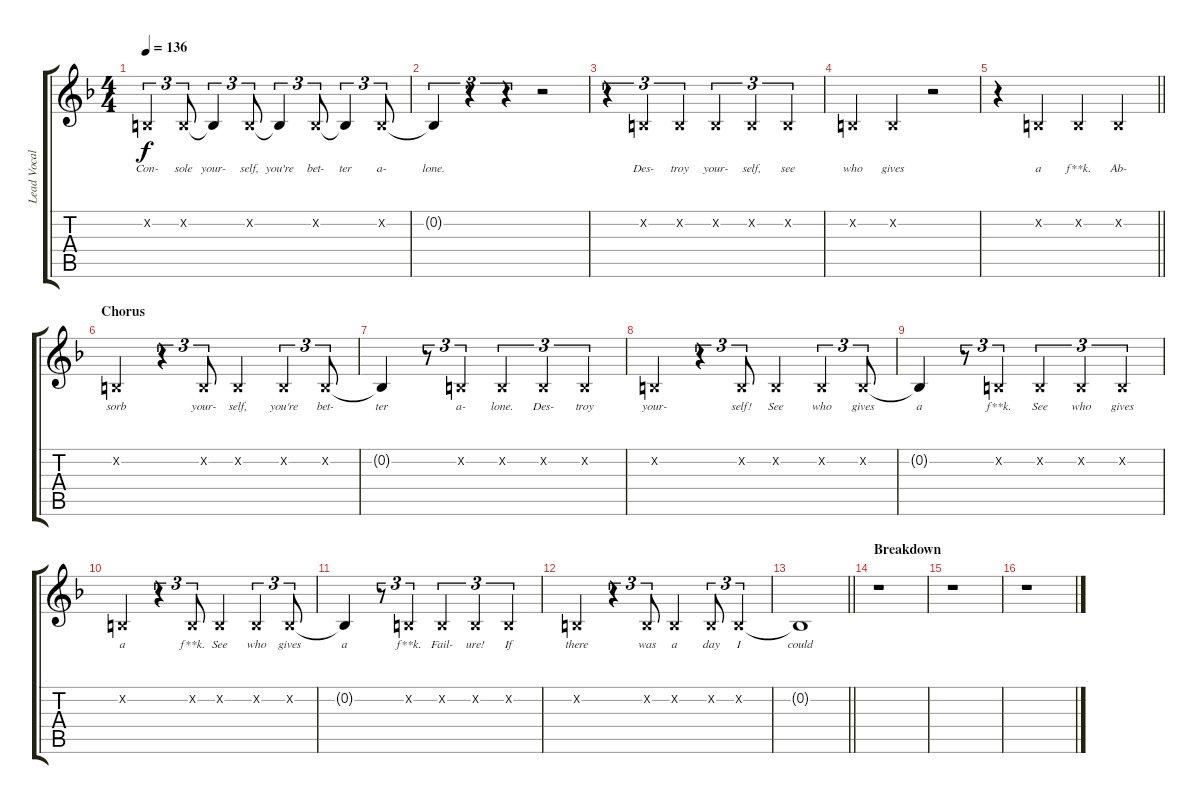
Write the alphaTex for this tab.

\track ("Lead Vocals" "Lead Vocal") {instrument lead6voice}
\staff {score tabs}
\tuning (E4 B3 G3 D3 A2 D2) {hide}
\ts (4 4)
\tempo 136
\clef g2
\ks dminor
0.2{x}.4{tu (3 2) lyrics (0 "Con-") lyrics (1 "") lyrics (2 "") lyrics (3 "") lyrics (4 "") dy f} 0.2{x}.8{tu (3 2) lyrics (0 "sole") lyrics (1 "") lyrics (2 "") lyrics (3 "") lyrics (4 "")} 0.2{t}.4{tu (3 2) lyrics (0 "your-") lyrics (1 "") lyrics (2 "") lyrics (3 "") lyrics (4 "")} 0.2{x}.8{tu (3 2) lyrics (0 "self,") lyrics (1 "") lyrics (2 "") lyrics (3 "") lyrics (4 "")} 0.2{t}.4{tu (3 2) lyrics (0 "you're") lyrics (1 "") lyrics (2 "") lyrics (3 "") lyrics (4 "")} 0.2{x}.8{tu (3 2) lyrics (0 "bet-") lyrics (1 "") lyrics (2 "") lyrics (3 "") lyrics (4 "")} 0.2{t}.4{tu (3 2) lyrics (0 "ter") lyrics (1 "") lyrics (2 "") lyrics (3 "") lyrics (4 "")} 0.2{x}.8{tu (3 2) lyrics (0 "a-") lyrics (1 "") lyrics (2 "") lyrics (3 "") lyrics (4 "")} |
0.2{t}.4{tu (3 2) lyrics (0 "lone.") lyrics (1 "") lyrics (2 "") lyrics (3 "") lyrics (4 "")} r.4{tu (3 2)} r.4{tu (3 2)} r.2 |
r.4{tu (3 2)} 0.2{x}.4{tu (3 2) lyrics (0 "Des-") lyrics (1 "") lyrics (2 "") lyrics (3 "") lyrics (4 "")} 0.2{x}.4{tu (3 2) lyrics (0 "troy") lyrics (1 "") lyrics (2 "") lyrics (3 "") lyrics (4 "")} 0.2{x}.4{tu (3 2) lyrics (0 "your-") lyrics (1 "") lyrics (2 "") lyrics (3 "") lyrics (4 "")} 0.2{x}.4{tu (3 2) lyrics (0 "self,") lyrics (1 "") lyrics (2 "") lyrics (3 "") lyrics (4 "")} 0.2{x}.4{tu (3 2) lyrics (0 "see") lyrics (1 "") lyrics (2 "") lyrics (3 "") lyrics (4 "")} |
0.2{x}.4{lyrics (0 "who") lyrics (1 "") lyrics (2 "") lyrics (3 "") lyrics (4 "")} 0.2{x}.4{lyrics (0 "gives") lyrics (1 "") lyrics (2 "") lyrics (3 "") lyrics (4 "")} r.2 |
\barLineRight lightlight
r.4 0.2{x}.4{lyrics (0 "a") lyrics (1 "") lyrics (2 "") lyrics (3 "") lyrics (4 "")} 0.2{x}.4{lyrics (0 "f**k.") lyrics (1 "") lyrics (2 "") lyrics (3 "") lyrics (4 "")} 0.2{x}.4{lyrics (0 "Ab-") lyrics (1 "") lyrics (2 "") lyrics (3 "") lyrics (4 "")} |
\section ("" "Chorus")
0.2{x}.4{lyrics (0 "sorb") lyrics (1 "") lyrics (2 "") lyrics (3 "") lyrics (4 "")} r.4{tu (3 2)} 0.2{x}.8{tu (3 2) lyrics (0 "your-") lyrics (1 "") lyrics (2 "") lyrics (3 "") lyrics (4 "")} 0.2{x}.4{lyrics (0 "self,") lyrics (1 "") lyrics (2 "") lyrics (3 "") lyrics (4 "")} 0.2{x}.4{tu (3 2) lyrics (0 "you're") lyrics (1 "") lyrics (2 "") lyrics (3 "") lyrics (4 "")} 0.2{x}.8{tu (3 2) lyrics (0 "bet-") lyrics (1 "") lyrics (2 "") lyrics (3 "") lyrics (4 "")} |
0.2{t}.4{lyrics (0 "ter") lyrics (1 "") lyrics (2 "") lyrics (3 "") lyrics (4 "")} r.8{tu (3 2)} 0.2{x}.4{tu (3 2) lyrics (0 "a-") lyrics (1 "") lyrics (2 "") lyrics (3 "") lyrics (4 "")} 0.2{x}.4{tu (3 2) lyrics (0 "lone.") lyrics (1 "") lyrics (2 "") lyrics (3 "") lyrics (4 "")} 0.2{x}.4{tu (3 2) lyrics (0 "Des-") lyrics (1 "") lyrics (2 "") lyrics (3 "") lyrics (4 "")} 0.2{x}.4{tu (3 2) lyrics (0 "troy") lyrics (1 "") lyrics (2 "") lyrics (3 "") lyrics (4 "")} |
0.2{x}.4{lyrics (0 "your-") lyrics (1 "") lyrics (2 "") lyrics (3 "") lyrics (4 "")} r.4{tu (3 2)} 0.2{x}.8{tu (3 2) lyrics (0 "self!") lyrics (1 "") lyrics (2 "") lyrics (3 "") lyrics (4 "")} 0.2{x}.4{lyrics (0 "See") lyrics (1 "") lyrics (2 "") lyrics (3 "") lyrics (4 "")} 0.2{x}.4{tu (3 2) lyrics (0 "who") lyrics (1 "") lyrics (2 "") lyrics (3 "") lyrics (4 "")} 0.2{x}.8{tu (3 2) lyrics (0 "gives") lyrics (1 "") lyrics (2 "") lyrics (3 "") lyrics (4 "")} |
0.2{t}.4{lyrics (0 "a") lyrics (1 "") lyrics (2 "") lyrics (3 "") lyrics (4 "")} r.8{tu (3 2)} 0.2{x}.4{tu (3 2) lyrics (0 "f**k.") lyrics (1 "") lyrics (2 "") lyrics (3 "") lyrics (4 "")} 0.2{x}.4{tu (3 2) lyrics (0 "See") lyrics (1 "") lyrics (2 "") lyrics (3 "") lyrics (4 "")} 0.2{x}.4{tu (3 2) lyrics (0 "who") lyrics (1 "") lyrics (2 "") lyrics (3 "") lyrics (4 "")} 0.2{x}.4{tu (3 2) lyrics (0 "gives") lyrics (1 "") lyrics (2 "") lyrics (3 "") lyrics (4 "")} |
0.2{x}.4{lyrics (0 "a") lyrics (1 "") lyrics (2 "") lyrics (3 "") lyrics (4 "")} r.4{tu (3 2)} 0.2{x}.8{tu (3 2) lyrics (0 "f**k.") lyrics (1 "") lyrics (2 "") lyrics (3 "") lyrics (4 "")} 0.2{x}.4{lyrics (0 "See") lyrics (1 "") lyrics (2 "") lyrics (3 "") lyrics (4 "")} 0.2{x}.4{tu (3 2) lyrics (0 "who") lyrics (1 "") lyrics (2 "") lyrics (3 "") lyrics (4 "")} 0.2{x}.8{tu (3 2) lyrics (0 "gives") lyrics (1 "") lyrics (2 "") lyrics (3 "") lyrics (4 "")} |
0.2{t}.4{lyrics (0 "a") lyrics (1 "") lyrics (2 "") lyrics (3 "") lyrics (4 "")} r.8{tu (3 2)} 0.2{x}.4{tu (3 2) lyrics (0 "f**k.") lyrics (1 "") lyrics (2 "") lyrics (3 "") lyrics (4 "")} 0.2{x}.4{tu (3 2) lyrics (0 "Fail-") lyrics (1 "") lyrics (2 "") lyrics (3 "") lyrics (4 "")} 0.2{x}.4{tu (3 2) lyrics (0 "ure!") lyrics (1 "") lyrics (2 "") lyrics (3 "") lyrics (4 "")} 0.2{x}.4{tu (3 2) lyrics (0 "If") lyrics (1 "") lyrics (2 "") lyrics (3 "") lyrics (4 "")} |
0.2{x}.4{lyrics (0 "there") lyrics (1 "") lyrics (2 "") lyrics (3 "") lyrics (4 "")} r.4{tu (3 2)} 0.2{x}.8{tu (3 2) lyrics (0 "was") lyrics (1 "") lyrics (2 "") lyrics (3 "") lyrics (4 "")} 0.2{x}.4{lyrics (0 "a") lyrics (1 "") lyrics (2 "") lyrics (3 "") lyrics (4 "")} 0.2{x}.8{tu (3 2) lyrics (0 "day") lyrics (1 "") lyrics (2 "") lyrics (3 "") lyrics (4 "")} 0.2{x}.4{tu (3 2) lyrics (0 "I") lyrics (1 "") lyrics (2 "") lyrics (3 "") lyrics (4 "")} |
\barLineRight lightlight
0.2{t}.1{lyrics (0 "could") lyrics (1 "") lyrics (2 "") lyrics (3 "") lyrics (4 "")} |
\section ("" "Breakdown")
r.1 |
r.1 |
r.1
